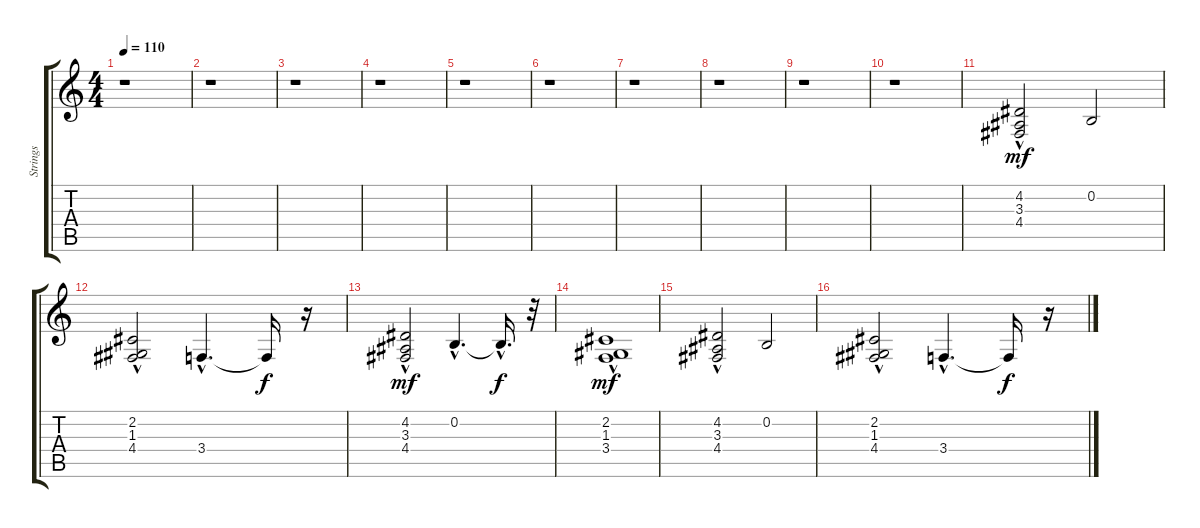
\track ("Strings" "Strings") {instrument stringensemble1}
\staff {score tabs}
\tuning (E4 B3 G3 D3 A2 E2) {hide}
\ts (4 4)
\tempo 110
\clef g2
\ks c
r.1{dy mf instrument stringensemble1} |
r.1 |
r.1 |
r.1 |
r.1 |
r.1 |
r.1 |
r.1 |
r.1 |
r.1 |
(4.2 3.3 4.4{hac}).2 0.2.2 |
(2.2 1.3 4.4{hac}).2 3.4{hac}.4{d} 3.4{t}.16{dy f} r.16 |
(4.2 3.3 4.4{hac}).2{dy mf} 0.2{hac}.4{d} 0.2{hac t}.16{d dy f} r.32 |
(2.2{hac} 1.3 3.4{hac}).1{dy mf} |
(4.2 3.3 4.4{hac}).2 0.2.2 |
(2.2{hac} 1.3 4.4{hac}).2 3.4{hac}.4{d} 3.4{t}.16{dy f} r.16
